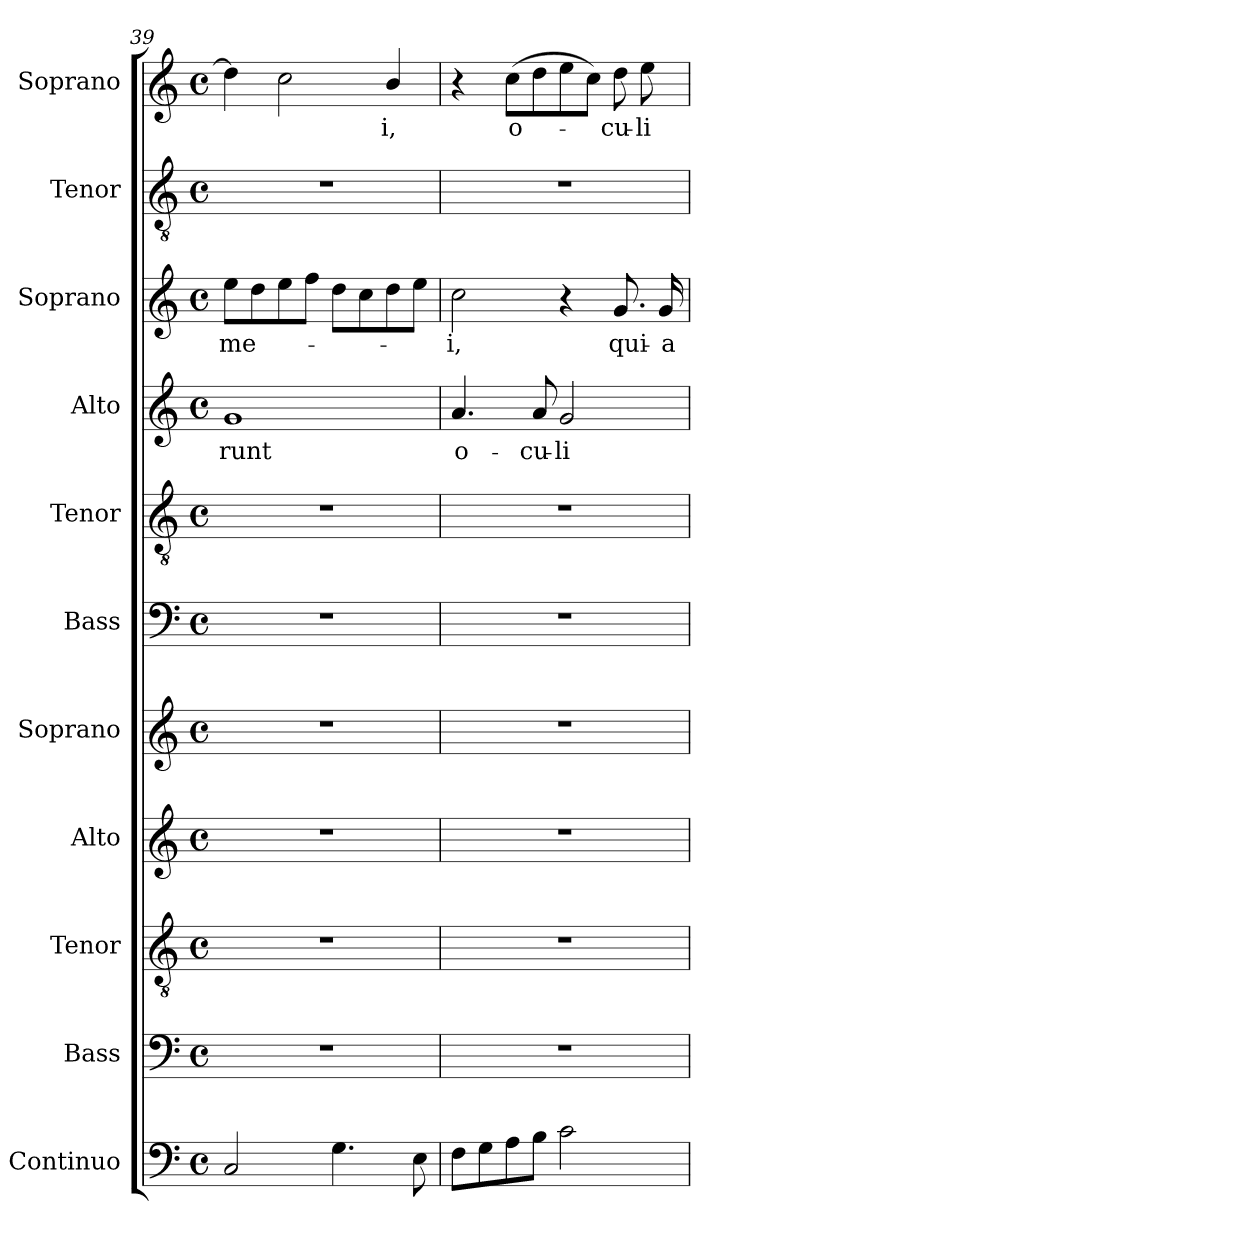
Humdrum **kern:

**kern	**kern	**kern	**kern	**kern	**kern	**kern	**kern	**text	**kern	**text	**kern	**kern	**text
*part11	*part10	*part9	*part8	*part7	*part6	*part5	*part4	*part4	*part3	*part3	*part2	*part1	*part1
*staff11	*staff10	*staff9	*staff8	*staff7	*staff6	*staff5	*staff4	*staff4	*staff3	*staff3	*staff2	*staff1	*staff1
*I"Continuo	*I"Bass	*I"Tenor	*I"Alto	*I"Soprano	*I"Bass	*I"Tenor	*I"Alto	*	*I"Soprano	*	*I"Tenor	*I"Soprano	*
*I'Cont.	*I'B.	*I'T.	*I'A.	*I'S.	*I'B.	*I'T.	*I'A.	*	*I'S.	*	*I'T.	*I'S.	*
*clefF4	*clefF4	*clefGv2	*clefG2	*clefG2	*clefF4	*clefGv2	*clefG2	*	*clefG2	*	*clefGv2	*clefG2	*
*	*	*ITrd7c12	*	*	*	*ITrd7c12	*	*	*	*	*ITrd7c12	*	*
*k[]	*k[]	*k[]	*k[]	*k[]	*k[]	*k[]	*k[]	*	*k[]	*	*k[]	*k[]	*
*C:	*C:	*C:	*C:	*C:	*C:	*C:	*C:	*	*C:	*	*C:	*C:	*
*M4/4	*M4/4	*M4/4	*M4/4	*M4/4	*M4/4	*M4/4	*M4/4	*	*M4/4	*	*M4/4	*M4/4	*
*met(c)	*met(c)	*met(c)	*met(c)	*met(c)	*met(c)	*met(c)	*met(c)	*	*met(c)	*	*met(c)	*met(c)	*
=39	=39	=39	=39	=39	=39	=39	=39	=39	=39	=39	=39	=39	=39
!	!	!	!	!	!	!	!	!LO:LY:b:color=#000000	!	!	!	!	!
!	!	!	!	!	!	!	!	!	!	!LO:LY:b:color=#000000	!	!	!
2Ci/	1r	1r	1r	1r	1r	1r	1gi	-runt	8eei\L	me-	1r	4ddi\]	.
.	.	.	.	.	.	.	.	.	8ddi\	.	.	.	.
.	.	.	.	.	.	.	.	.	8eei\	.	.	2cci\	.
.	.	.	.	.	.	.	.	.	8ffi\J	.	.	.	.
4.Gi\	.	.	.	.	.	.	.	.	8ddi\L	.	.	.	.
.	.	.	.	.	.	.	.	.	8cci\	.	.	.	.
!	!	!	!	!	!	!	!	!	!	!	!	!	!LO:LY:b:color=#000000
.	.	.	.	.	.	.	.	.	8ddi\	.	.	4bi/	-i,
8Ei\	.	.	.	.	.	.	.	.	8eei\J	.	.	.	.
!!LO:PB:g=z
=40	=40	=40	=40	=40	=40	=40	=40	=40	=40	=40	=40	=40	=40
!	!	!	!	!	!	!	!	!LO:LY:b:color=#000000	!	!	!	!	!
!	!	!	!	!	!	!	!	!	!	!LO:LY:b:color=#000000	!	!	!
8Fi\L	1r	1r	1r	1r	1r	1r	4.ai/	o-	2cci\	-i,	1r	4r	.
8Gi\	.	.	.	.	.	.	.	.	.	.	.	.	.
!	!	!	!	!	!	!	!	!	!	!	!	!	!LO:LY:b:color=#000000
8Ai\	.	.	.	.	.	.	.	.	.	.	.	(8cci\L	o-
!	!	!	!	!	!	!	!	!LO:LY:b:color=#000000	!	!	!	!	!
8Bi\J	.	.	.	.	.	.	8ai/	-cu-	.	.	.	8ddi\	.
!	!	!	!	!	!	!	!	!LO:LY:b:color=#000000	!	!	!	!	!
2ci\	.	.	.	.	.	.	2gi/	-li	4r	.	.	8eei\	.
.	.	.	.	.	.	.	.	.	.	.	.	8cci\J)	.
!	!	!	!	!	!	!	!	!	!	!LO:LY:b:color=#000000	!	!	!
!	!	!	!	!	!	!	!	!	!	!	!	!	!LO:LY:b:color=#000000
.	.	.	.	.	.	.	.	.	8.gi/	qui-	.	8ddi\	-cu-
!	!	!	!	!	!	!	!	!	!	!	!	!	!LO:LY:b:color=#000000
.	.	.	.	.	.	.	.	.	.	.	.	8eei\	-li
!	!	!	!	!	!	!	!	!	!	!LO:LY:b:color=#000000	!	!	!
.	.	.	.	.	.	.	.	.	16gi/	-a	.	.	.
=	=	=	=	=	=	=	=	=	=	=	=	=	=
*-	*-	*-	*-	*-	*-	*-	*-	*-	*-	*-	*-	*-	*-
